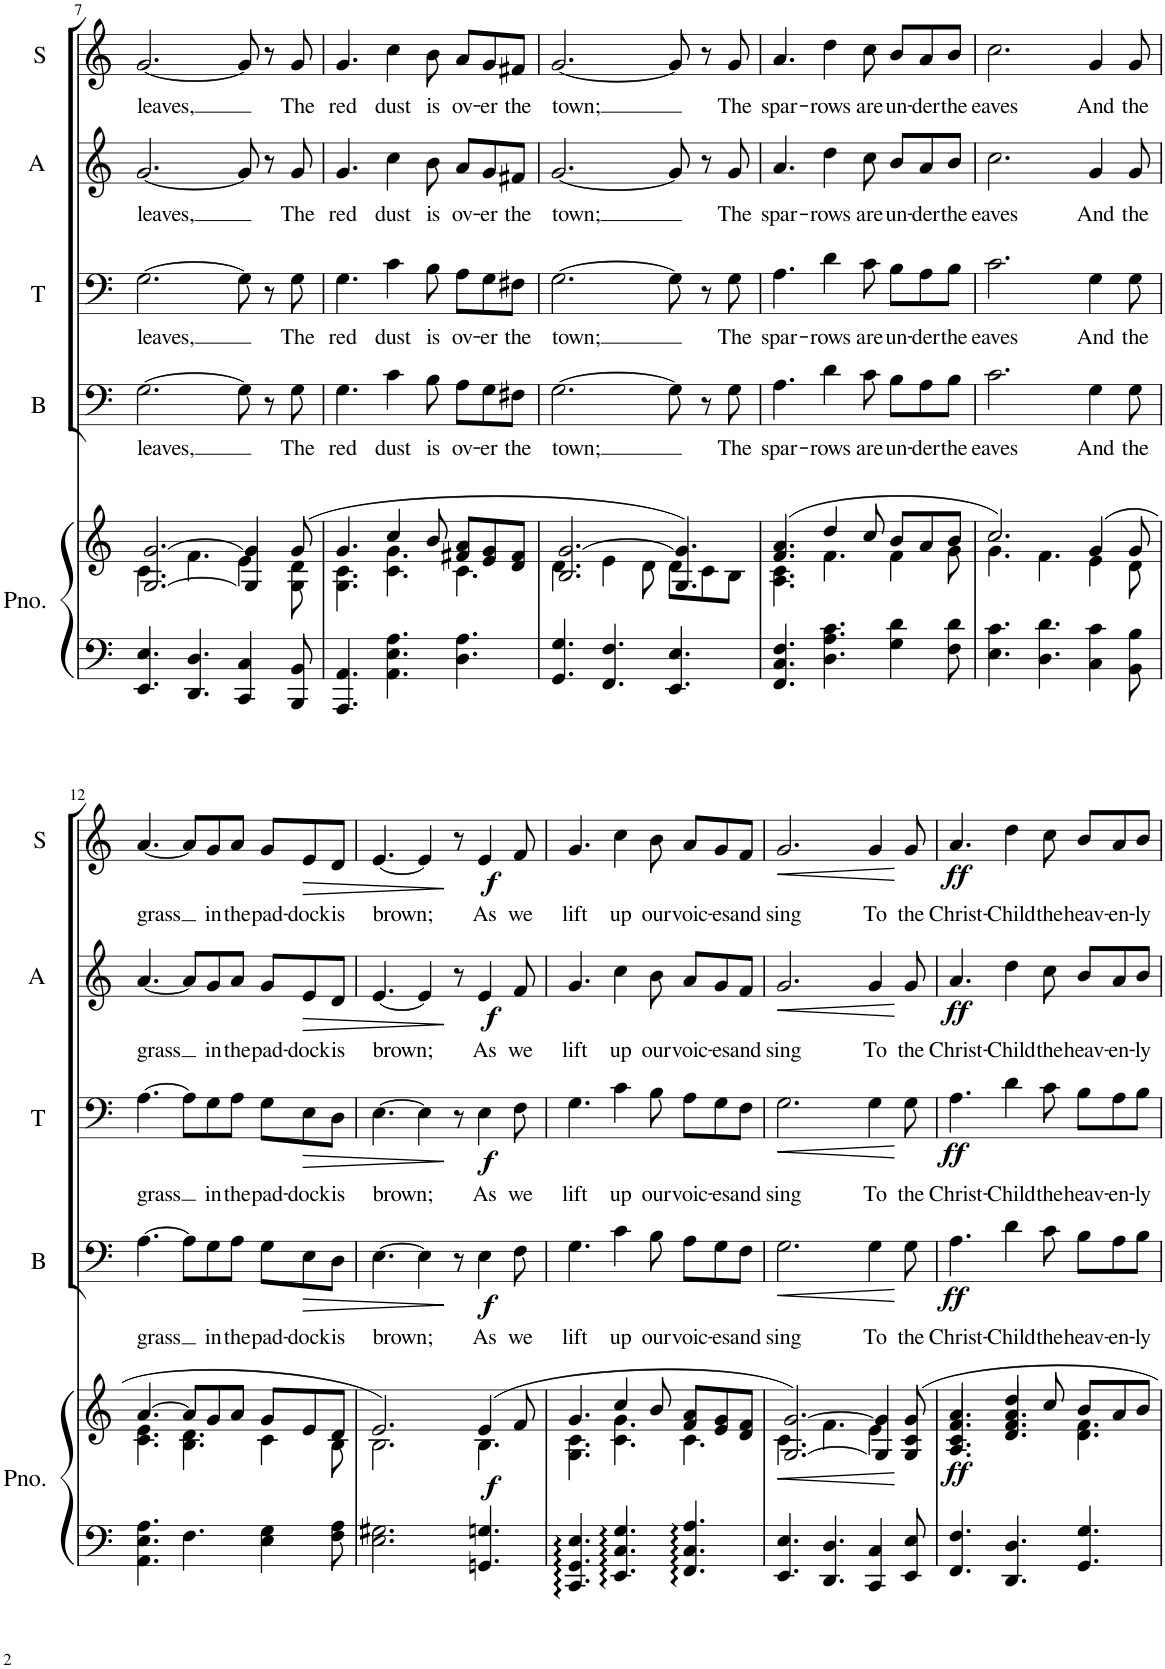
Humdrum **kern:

**kern	**kern	**dynam	**kern	**text	**dynam	**kern	**text	**dynam	**kern	**text	**dynam	**kern	**text	**dynam
*part5	*part5	*part5	*part4	*part4	*part4	*part3	*part3	*part3	*part2	*part2	*part2	*part1	*part1	*part1
*staff6	*staff5	*staff5/6	*staff4	*staff4	*staff4	*staff3	*staff3	*staff3	*staff2	*staff2	*staff2	*staff1	*staff1	*staff1
*I"Piano	*	*	*I"Bass	*	*	*I"Tenor	*	*	*I"Alto	*	*	*I"Soprano	*	*
*I'Pno.	*	*	*I'B	*	*	*I'T	*	*	*I'A	*	*	*I'S	*	*
!!LO:PB:g=z
*clefF4	*clefG2	*	*clefF4	*	*	*clefF4	*	*	*clefG2	*	*	*clefG2	*	*
*k[]	*k[]	*	*k[]	*	*	*k[]	*	*	*k[]	*	*	*k[]	*	*
*M9/8	*M9/8	*	*M9/8	*	*	*M9/8	*	*	*M9/8	*	*	*M9/8	*	*
=7	=7	=7	=7	=7	=7	=7	=7	=7	=7	=7	=7	=7	=7	=7
*	*^	*	*	*	*	*	*	*	*	*	*	*	*	*
!	!	!	!	!	!LO:LY:b	!	!	!LO:LY:b	!	!	!LO:LY:b	!	!	!LO:LY:b	!
4.EE/ 4.E/	[2.G/ [2.g/	4.c\	.	[2.G\	leaves,	.	[2.G\	leaves,	.	[2.g/	leaves,	.	[2.g/	leaves,	.
4.DD/ 4.D/	.	4.f\	.	.	.	.	.	.	.	.	.	.	.	.	.
4CC/ 4C/	4G/] 4g/]	4e\	.	8G\]	.	.	8G\]	.	.	8g/]	.	.	8g/]	.	.
.	.	.	.	8r	.	.	8r	.	.	8r	.	.	8r	.	.
!	!	!	!	!	!LO:LY:b	!	!	!LO:LY:b	!	!	!LO:LY:b	!	!	!LO:LY:b	!
8BBB/ 8BB/	(8g/	8G\ 8d\	.	8G\	The	.	8G\	The	.	8g/	The	.	8g/	The	.
=8	=8	=8	=8	=8	=8	=8	=8	=8	=8	=8	=8	=8	=8	=8	=8
!	!	!	!	!	!LO:LY:b	!	!	!LO:LY:b	!	!	!LO:LY:b	!	!	!LO:LY:b	!
4.AAA/ 4.AA/	4.g/	4.G\ 4.c\	.	4.G\	red	.	4.G\	red	.	4.g/	red	.	4.g/	red	.
!	!	!	!	!	!LO:LY:b	!	!	!LO:LY:b	!	!	!LO:LY:b	!	!	!LO:LY:b	!
4.AA\ 4.E\ 4.A\	4cc/	4.c\ 4.g\	.	4c\	dust	.	4c\	dust	.	4cc\	dust	.	4cc\	dust	.
!	!	!	!	!	!LO:LY:b	!	!	!LO:LY:b	!	!	!LO:LY:b	!	!	!LO:LY:b	!
.	8b/	.	.	8B\	is	.	8B\	is	.	8b\	is	.	8b\	is	.
!	!	!	!	!	!LO:LY:b	!	!	!LO:LY:b	!	!	!LO:LY:b	!	!	!LO:LY:b	!
4.D\ 4.A\	8f#X/ 8a/L	4.c\	.	8A\L	ov-	.	8A\L	ov-	.	8a/L	ov-	.	8a/L	ov-	.
!	!	!	!	!	!LO:LY:b	!	!	!LO:LY:b	!	!	!LO:LY:b	!	!	!LO:LY:b	!
.	8e/ 8g/	.	.	8G\	-er	.	8G\	-er	.	8g/	-er	.	8g/	-er	.
!	!	!	!	!	!LO:LY:b	!	!	!LO:LY:b	!	!	!LO:LY:b	!	!	!LO:LY:b	!
.	8d/ 8f#/J	.	.	8F#X\J	the	.	8F#X\J	the	.	8f#X/J	the	.	8f#X/J	the	.
=9	=9	=9	=9	=9	=9	=9	=9	=9	=9	=9	=9	=9	=9	=9	=9
!	!	!	!	!	!LO:LY:b	!	!	!LO:LY:b	!	!	!LO:LY:b	!	!	!LO:LY:b	!
4.GG/ 4.G/	2.B/ [2.g/	4.d\	.	[2.G\	town;	.	[2.G\	town;	.	[2.g/	town;	.	[2.g/	town;	.
4.FF/ 4.F/	.	4e\	.	.	.	.	.	.	.	.	.	.	.	.	.
.	.	8d\	.	.	.	.	.	.	.	.	.	.	.	.	.
4.EE/ 4.E/	4.G/ 4.g/])	8d\L	.	8G\]	.	.	8G\]	.	.	8g/]	.	.	8g/]	.	.
.	.	8c\	.	8r	.	.	8r	.	.	8r	.	.	8r	.	.
!	!	!	!	!	!LO:LY:b	!	!	!LO:LY:b	!	!	!LO:LY:b	!	!	!LO:LY:b	!
.	.	8B\J	.	8G\	The	.	8G\	The	.	8g/	The	.	8g/	The	.
=10	=10	=10	=10	=10	=10	=10	=10	=10	=10	=10	=10	=10	=10	=10	=10
!	!	!	!	!	!LO:LY:b	!	!	!LO:LY:b	!	!	!LO:LY:b	!	!	!LO:LY:b	!
4.FF/ 4.C/ 4.F/	(4.f/ 4.a/	4.A\ 4.c\	.	4.A\	spar-	.	4.A\	spar-	.	4.a/	spar-	.	4.a/	spar-	.
!	!	!	!	!	!LO:LY:b	!	!	!LO:LY:b	!	!	!LO:LY:b	!	!	!LO:LY:b	!
4.D\ 4.A\ 4.c\	4dd/	4.f\	.	4d\	-rows	.	4d\	-rows	.	4dd\	-rows	.	4dd\	-rows	.
!	!	!	!	!	!LO:LY:b	!	!	!LO:LY:b	!	!	!LO:LY:b	!	!	!LO:LY:b	!
.	8cc/	.	.	8c\	are	.	8c\	are	.	8cc\	are	.	8cc\	are	.
!	!	!	!	!	!LO:LY:b	!	!	!LO:LY:b	!	!	!LO:LY:b	!	!	!LO:LY:b	!
4G\ 4d\	8b/L	4f\	.	8B\L	un-	.	8B\L	un-	.	8b/L	un-	.	8b/L	un-	.
!	!	!	!	!	!LO:LY:b	!	!	!LO:LY:b	!	!	!LO:LY:b	!	!	!LO:LY:b	!
.	8a/	.	.	8A\	-der	.	8A\	-der	.	8a/	-der	.	8a/	-der	.
!	!	!	!	!	!LO:LY:b	!	!	!LO:LY:b	!	!	!LO:LY:b	!	!	!LO:LY:b	!
8F\ 8d\	8b/J	8g\	.	8B\J	the	.	8B\J	the	.	8b/J	the	.	8b/J	the	.
=11	=11	=11	=11	=11	=11	=11	=11	=11	=11	=11	=11	=11	=11	=11	=11
!	!	!	!	!	!LO:LY:b	!	!	!LO:LY:b	!	!	!LO:LY:b	!	!	!LO:LY:b	!
4.E\ 4.c\	2.cc/)	4.g\	.	2.c\	eaves	.	2.c\	eaves	.	2.cc\	eaves	.	2.cc\	eaves	.
4.D\ 4.d\	.	4.f\	.	.	.	.	.	.	.	.	.	.	.	.	.
!	!	!	!	!	!LO:LY:b	!	!	!LO:LY:b	!	!	!LO:LY:b	!	!	!LO:LY:b	!
4C\ 4c\	(4g/	4e\	.	4G\	And	.	4G\	And	.	4g/	And	.	4g/	And	.
!	!	!	!	!	!LO:LY:b	!	!	!LO:LY:b	!	!	!LO:LY:b	!	!	!LO:LY:b	!
8BB\ 8B\	8g/	8d\	.	8G\	the	.	8G\	the	.	8g/	the	.	8g/	the	.
!!LO:LB:g=z
=12	=12	=12	=12	=12	=12	=12	=12	=12	=12	=12	=12	=12	=12	=12	=12
!	!	!	!	!	!LO:LY:b	!	!	!LO:LY:b	!	!	!LO:LY:b	!	!	!LO:LY:b	!
4.AA\ 4.E\ 4.A\	[4.a/	4.c\ 4.e\	.	[4.A\	grass	.	[4.A\	grass	.	[4.a/	grass	.	[4.a/	grass	.
4.F\	8a/L]	4.B\ 4.d\	.	8A\L]	.	.	8A\L]	.	.	8a/L]	.	.	8a/L]	.	.
!	!	!	!	!	!LO:LY:b	!	!	!LO:LY:b	!	!	!LO:LY:b	!	!	!LO:LY:b	!
.	8g/	.	.	8G\	in	.	8G\	in	.	8g/	in	.	8g/	in	.
!	!	!	!	!	!LO:LY:b	!	!	!LO:LY:b	!	!	!LO:LY:b	!	!	!LO:LY:b	!
.	8a/J	.	.	8A\J	the	.	8A\J	the	.	8a/J	the	.	8a/J	the	.
!	!	!	!	!	!LO:LY:b	!	!	!LO:LY:b	!	!	!LO:LY:b	!	!	!LO:LY:b	!
4E\ 4G\	8g/L	4c\	.	8G\L	pad-	.	8G\L	pad-	.	8g/L	pad-	.	8g/L	pad-	.
!	!	!	!	!	!LO:LY:b	!LO:HP:b	!	!LO:LY:b	!LO:HP:b	!	!LO:LY:b	!LO:HP:b	!	!LO:LY:b	!LO:HP:b
.	8e/	.	.	8E\	-dock	>	8E\	-dock	>	8e/	-dock	>	8e/	-dock	>
!	!	!	!	!	!LO:LY:b	!	!	!LO:LY:b	!	!	!LO:LY:b	!	!	!LO:LY:b	!
8F\ 8A\	8d/J	8B\	.	8D\J	is	.	8D\J	is	.	8d/J	is	.	8d/J	is	.
=13	=13	=13	=13	=13	=13	=13	=13	=13	=13	=13	=13	=13	=13	=13	=13
!	!	!	!	!	!LO:LY:b	!	!	!LO:LY:b	!	!	!LO:LY:b	!	!	!LO:LY:b	!
2.E\ 2.G#X\	2.e/)	2.B\	.	[4.E\	brown;	.	[4.E\	brown;	.	[4.e/	brown;	.	[4.e/	brown;	.
.	.	.	.	4E\]	.	.	4E\]	.	.	4e/]	.	.	4e/]	.	.
.	.	.	.	8r	.	]	8r	.	]	8r	.	]	8r	.	]
!	!	!	!LO:DY:b	!	!LO:LY:b	!LO:DY:b	!	!LO:LY:b	!LO:DY:b	!	!LO:LY:b	!LO:DY:b	!	!LO:LY:b	!LO:DY:b
4.GGn/ 4.Gn/	(4e/	4.B\	f	4E\	As	f	4E\	As	f	4e/	As	f	4e/	As	f
!	!	!	!	!	!LO:LY:b	!	!	!LO:LY:b	!	!	!LO:LY:b	!	!	!LO:LY:b	!
.	8f/	.	.	8F\	we	.	8F\	we	.	8f/	we	.	8f/	we	.
=14	=14	=14	=14	=14	=14	=14	=14	=14	=14	=14	=14	=14	=14	=14	=14
!	!	!	!	!	!LO:LY:b	!	!	!LO:LY:b	!	!	!LO:LY:b	!	!	!LO:LY:b	!
4.CC/ 4.GG/ 4.E/	4.g/	4.G\ 4.c\	.	4.G\	lift	.	4.G\	lift	.	4.g/	lift	.	4.g/	lift	.
!	!	!	!	!	!LO:LY:b	!	!	!LO:LY:b	!	!	!LO:LY:b	!	!	!LO:LY:b	!
4.EE/ 4.C/ 4.G/	4cc/	4.c\ 4.g\	.	4c\	up	.	4c\	up	.	4cc\	up	.	4cc\	up	.
!	!	!	!	!	!LO:LY:b	!	!	!LO:LY:b	!	!	!LO:LY:b	!	!	!LO:LY:b	!
.	8b/	.	.	8B\	our	.	8B\	our	.	8b\	our	.	8b\	our	.
!	!	!	!	!	!LO:LY:b	!	!	!LO:LY:b	!	!	!LO:LY:b	!	!	!LO:LY:b	!
4.FF/ 4.C/ 4.A/	8f/ 8a/L	4.c\	.	8A\L	voic-	.	8A\L	voic-	.	8a/L	voic-	.	8a/L	voic-	.
!	!	!	!	!	!LO:LY:b	!	!	!LO:LY:b	!	!	!LO:LY:b	!	!	!LO:LY:b	!
.	8e/ 8g/	.	.	8G\	-es	.	8G\	-es	.	8g/	-es	.	8g/	-es	.
!	!	!	!	!	!LO:LY:b	!	!	!LO:LY:b	!	!	!LO:LY:b	!	!	!LO:LY:b	!
.	8d/ 8f/J	.	.	8F\J	and	.	8F\J	and	.	8f/J	and	.	8f/J	and	.
=15	=15	=15	=15	=15	=15	=15	=15	=15	=15	=15	=15	=15	=15	=15	=15
!	!	!	!LO:HP:b	!	!LO:LY:b	!LO:HP:b	!	!LO:LY:b	!LO:HP:b	!	!LO:LY:b	!LO:HP:b	!	!LO:LY:b	!LO:HP:b
4.EE/ 4.E/	[2.G/ [2.g/)	4.c\	<	2.G\	sing	<	2.G\	sing	<	2.g/	sing	<	2.g/	sing	<
4.DD/ 4.D/	.	4.f\	.	.	.	.	.	.	.	.	.	.	.	.	.
!	!	!	!	!	!LO:LY:b	!	!	!LO:LY:b	!	!	!LO:LY:b	!	!	!LO:LY:b	!
4CC/ 4C/	4G/] 4g/]	4e\	.	4G\	To	.	4G\	To	.	4g/	To	.	4g/	To	.
!	!	!	!	!	!LO:LY:b	!	!	!LO:LY:b	!	!	!LO:LY:b	!	!	!LO:LY:b	!
8EE/ 8E/	8g/	8G/ 8c/	[	8G\	the	[	8G\	the	[	8g/	the	[	8g/	the	[
=16	=16	=16	=16	=16	=16	=16	=16	=16	=16	=16	=16	=16	=16	=16	=16
!	!	!	!LO:DY:b	!	!LO:LY:b	!LO:DY:b	!	!LO:LY:b	!LO:DY:b	!	!LO:LY:b	!LO:DY:b	!	!LO:LY:b	!LO:DY:b
4.FF/ 4.F/	4.a/	4.A/ 4.c/ 4.f/	ff	4.A\	Christ-	ff	4.A\	Christ-	ff	4.a/	Christ-	ff	4.a/	Christ-	ff
!	!	!	!	!	!LO:LY:b	!	!	!LO:LY:b	!	!	!LO:LY:b	!	!	!LO:LY:b	!
4.DD/ 4.D/	4dd/	4.d/ 4.f/ 4.a/	.	4d\	-Child	.	4d\	-Child	.	4dd\	-Child	.	4dd\	-Child	.
!	!	!	!	!	!LO:LY:b	!	!	!LO:LY:b	!	!	!LO:LY:b	!	!	!LO:LY:b	!
.	8cc/	.	.	8c\	the	.	8c\	the	.	8cc\	the	.	8cc\	the	.
!	!	!	!	!	!LO:LY:b	!	!	!LO:LY:b	!	!	!LO:LY:b	!	!	!LO:LY:b	!
4.GG/ 4.G/	8b/L	4.d\ 4.f\	.	8B\L	heav-	.	8B\L	heav-	.	8b/L	heav-	.	8b/L	heav-	.
!	!	!	!	!	!LO:LY:b	!	!	!LO:LY:b	!	!	!LO:LY:b	!	!	!LO:LY:b	!
.	8a/	.	.	8A\	-en-	.	8A\	-en-	.	8a/	-en-	.	8a/	-en-	.
!	!	!	!	!	!LO:LY:b	!	!	!LO:LY:b	!	!	!LO:LY:b	!	!	!LO:LY:b	!
.	8b/J	.	.	8B\J	-ly	.	8B\J	-ly	.	8b/J	-ly	.	8b/J	-ly	.
*	*v	*v	*	*	*	*	*	*	*	*	*	*	*	*	*
=	=	=	=	=	=	=	=	=	=	=	=	=	=	=
*-	*-	*-	*-	*-	*-	*-	*-	*-	*-	*-	*-	*-	*-	*-
